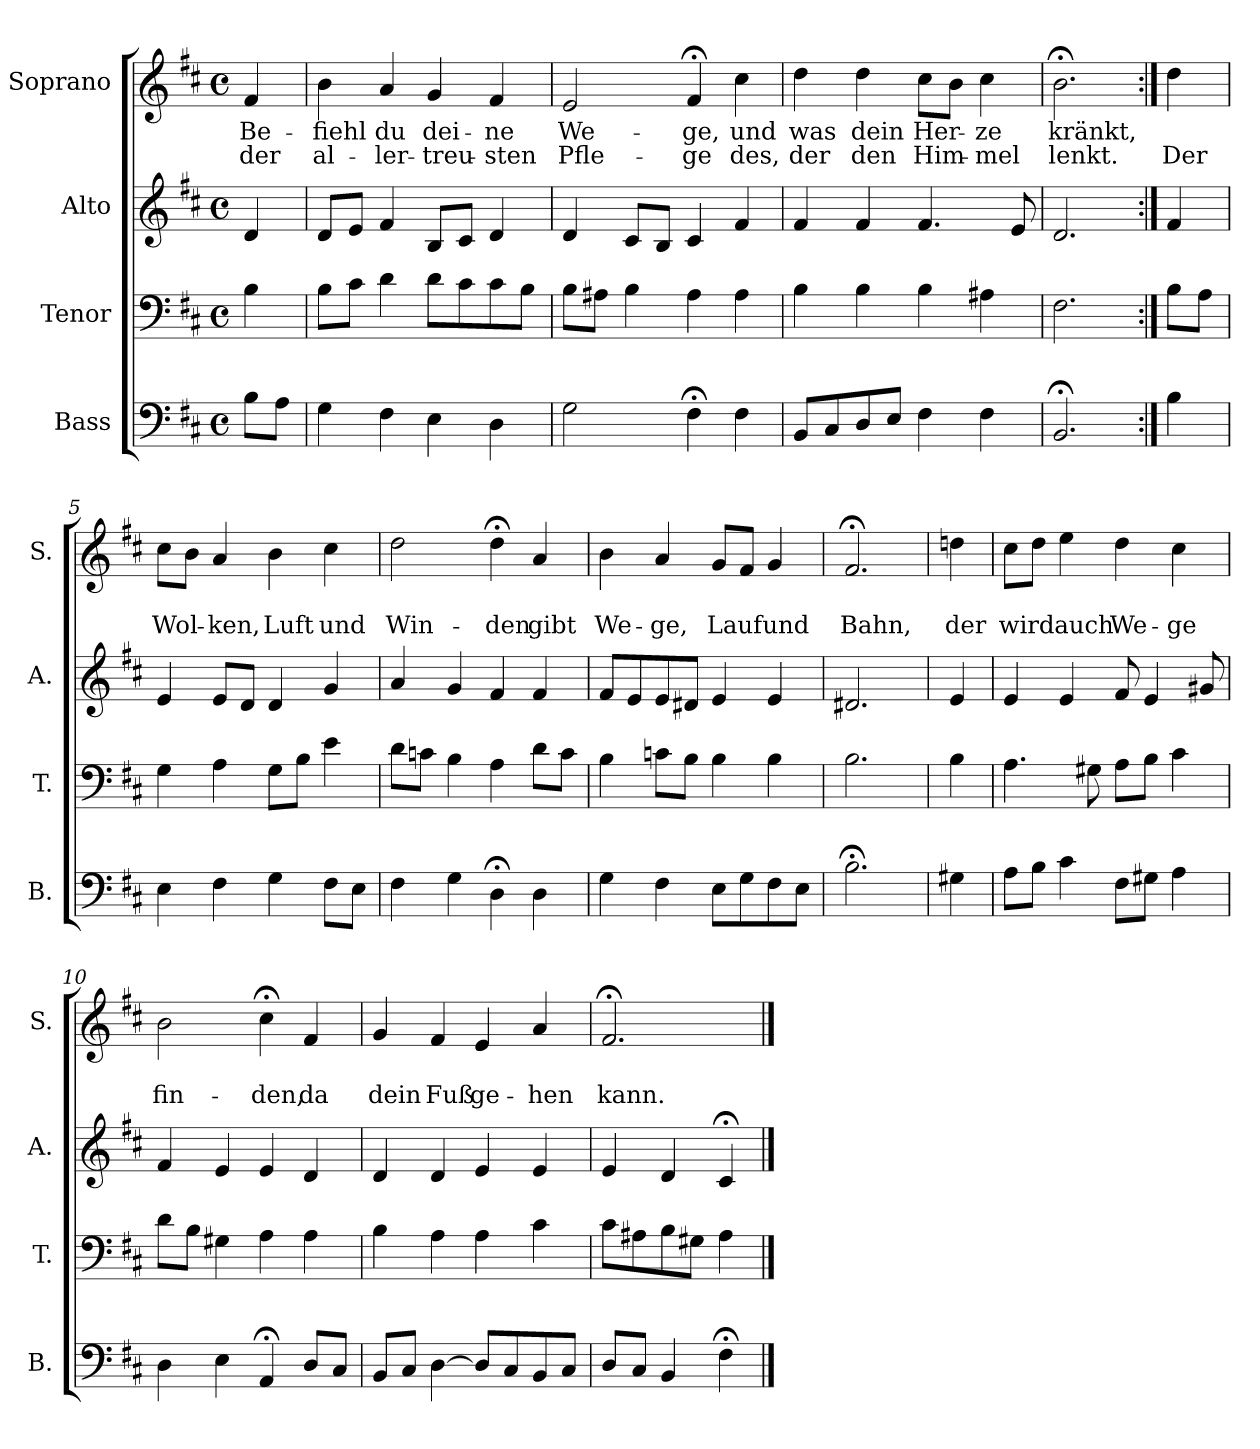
**kern	**kern	**kern	**kern	**text	**text
*part4	*part3	*part2	*part1	*part1	*part1
*staff4	*staff3	*staff2	*staff1	*staff1	*staff1
*I"Bass	*I"Tenor	*I"Alto	*I"Soprano	*	*
*I'B.	*I'T.	*I'A.	*I'S.	*	*
*clefF4	*clefF4	*clefG2	*clefG2	*	*
*k[f#c#]	*k[f#c#]	*k[f#c#]	*k[f#c#]	*	*
*b:	*b:	*b:	*b:	*	*
*M4/4	*M4/4	*M4/4	*M4/4	*	*
*met(c)	*met(c)	*met(c)	*met(c)	*	*
=	=	=	=	=	=
8B\L	4B\	4d/	4f#/	Be-	der
8A\J	.	.	.	.	.
=1	=1	=1	=1	=1	=1
4G\	8B\L	8d/L	4b\	-fiehl	al-
.	8c#\J	8e/J	.	.	.
4F#\	4d\	4f#/	4a/	du	-ler-
4E\	8d\L	8B/L	4g/	dei-	-treu-
.	8c#\	8c#/J	.	.	.
4D\	8c#\	4d/	4f#/	-ne	-sten
.	8B\J	.	.	.	.
=2	=2	=2	=2	=2	=2
2G\	8B\L	4d/	2e/	We-	Pfle-
.	8A#X\J	.	.	.	.
.	4B\	8c#/L	.	.	.
.	.	8B/J	.	.	.
4F#;<\	4A#\	4c#/	4f#;</	-ge,	-ge
4F#\	4A#\	4f#/	4cc#\	und	des,
=3	=3	=3	=3	=3	=3
8BB/L	4B\	4f#/	4dd\	was	der
8C#/	.	.	.	.	.
8D/	4B\	4f#/	4dd\	dein	den
8E/J	.	.	.	.	.
4F#\	4B\	4.f#/	8cc#\L	Her-	Him-
.	.	.	8b\J	.	.
4F#\	4A#X\	.	4cc#\	-ze	-mel
.	.	8e/	.	.	.
=4	=4	=4	=4	=4	=4
2.BB;</	2.F#\	2.d/	2.b;<\	kränkt,	lenkt.
!!LO:LB:g=z
=4a:|!	=4a:|!	=4a:|!	=4a:|!	=4a:|!	=4a:|!
4B\	8B\L	4f#/	4dd\	.	Der
.	8A\J	.	.	.	.
=5	=5	=5	=5	=5	=5
4E\	4G\	4e/	8cc#\L	.	Wol-
.	.	.	8b\J	.	.
4F#\	4A\	8e/L	4a/	.	-ken,
.	.	8d/J	.	.	.
4G\	8G\L	4d/	4b\	.	Luft
.	8B\J	.	.	.	.
8F#\L	4e\	4g/	4cc#\	.	und
8E\J	.	.	.	.	.
=6	=6	=6	=6	=6	=6
4F#\	8d\L	4a/	2dd\	.	Win-
.	8cn\J	.	.	.	.
4G\	4B\	4g/	.	.	.
4D;<\	4A\	4f#/	4dd;<\	.	-den
4D\	8d\L	4f#/	4a/	.	gibt
.	8c\J	.	.	.	.
=7	=7	=7	=7	=7	=7
4G\	4B\	8f#/L	4b\	.	We-
.	.	8e/	.	.	.
4F#\	8cn\L	8e/	4a/	.	-ge,
.	8B\J	8d#X/J	.	.	.
8E\L	4B\	4e/	8g/L	.	Lauf
8G\	.	.	8f#/J	.	.
8F#\	4B\	4e/	4g/	.	und
8E\J	.	.	.	.	.
=8	=8	=8	=8	=8	=8
2.B;<\	2.B\	2.d#X/	2.f#;</	.	Bahn,
!!LO:PB:g=z
=8a	=8a	=8a	=8a	=8a	=8a
4G#X\	4B\	4e/	4ddn\	.	der
=9	=9	=9	=9	=9	=9
8A\L	4.A\	4e/	8cc#\L	.	wird
8B\J	.	.	8dd\J	.	.
4c#\	.	4e/	4ee\	.	auch
.	8G#X\	.	.	.	.
8F#\L	8A\L	8f#/	4dd\	.	We-
8G#X\J	8B\J	4e/	.	.	.
4A\	4c#\	.	4cc#\	.	-ge
.	.	8g#X/	.	.	.
=10	=10	=10	=10	=10	=10
4D\	8d\L	4f#/	2b\	.	fin-
.	8B\J	.	.	.	.
4E\	4G#X\	4e/	.	.	.
4AA;</	4A\	4e/	4cc#;<\	.	-den,
8D/L	4A\	4d/	4f#/	.	da
8C#/J	.	.	.	.	.
=11	=11	=11	=11	=11	=11
8BB/L	4B\	4d/	4g/	.	dein
8C#/J	.	.	.	.	.
[4D\	4A\	4d/	4f#/	.	Fuß
8D/L]	4A\	4e/	4e/	.	ge-
8C#/	.	.	.	.	.
8BB/	4c#\	4e/	4a/	.	-hen
8C#/J	.	.	.	.	.
=12	=12	=12	=12	=12	=12
8D/L	8c#\L	4e/	2.f#;</	.	kann.
8C#/J	8A#X\	.	.	.	.
4BB/	8B\	4d/	.	.	.
.	8G#X\J	.	.	.	.
4F#;<\	4A#\	4c#;</	.	.	.
==	==	==	==	==	==
*-	*-	*-	*-	*-	*-
